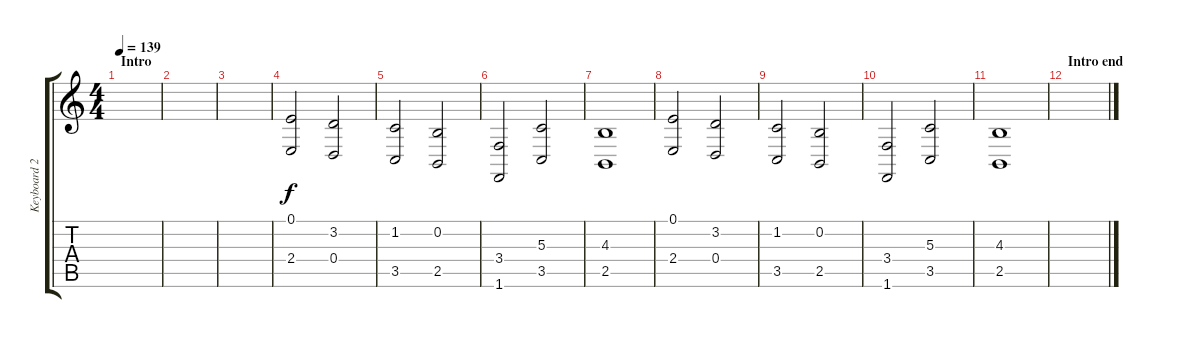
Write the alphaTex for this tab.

\track ("Keyboard 2" "Keyboard 2") {instrument stringensemble1}
\staff {score tabs}
\tuning (E4 B3 G3 D3 A2 E2) {hide}
\ts (4 4)
\section ("" "Intro")
\tempo 139
\clef g2
\ks c
|
|
|
(0.1 2.4).2 (3.2 0.4).2 |
(1.2 3.5).2 (0.2 2.5).2 |
(3.4 1.6).2 (5.3 3.5).2 |
(4.3 2.5).1 |
(0.1 2.4).2 (3.2 0.4).2 |
(1.2 3.5).2 (0.2 2.5).2 |
(3.4 1.6).2 (5.3 3.5).2 |
(4.3 2.5).1 |
\section ("" "Intro end")
